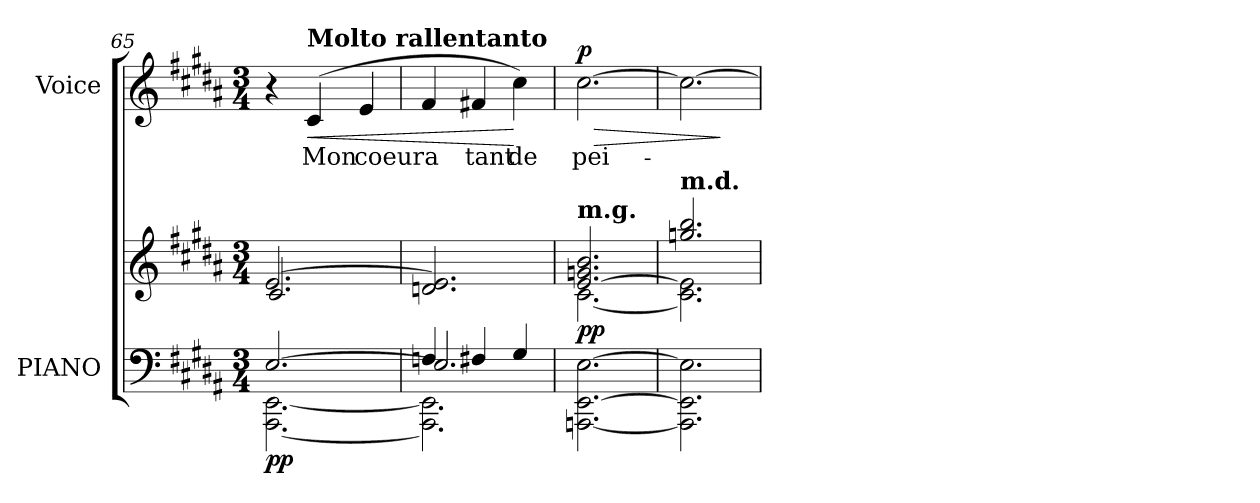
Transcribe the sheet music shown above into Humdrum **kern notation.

**kern	**kern	**dynam	**kern	**text	**dynam
*part2	*part2	*part2	*part1	*part1	*part1
*staff3	*staff2	*staff2/3	*staff1	*staff1	*staff1
*I"PIANO	*	*	*I"Voice	*	*
*I'Pno	*	*	*	*	*
*clefF4	*clefG2	*	*clefG2	*	*
*k[f#c#g#d#a#]	*k[f#c#g#d#a#]	*	*k[f#c#g#d#a#]	*	*
*M3/4	*M3/4	*	*M3/4	*	*
=65	=65	=65	=65	=65	=65
*^	*^	*	*	*	*
!	!	!	!	!LO:DY:b=2	!	!	!
!	!	!	!	!LO:DY:n=1:b	!	!	!
[2.E/	[2.AAA#\ [2.EE\	[2.e/	2.c#/	p p	4r	.	.
!	!	!	!	!	!LO:TX:a:B:t=Molto rallentanto	!	!
!	!	!	!	!	!	!LO:LY:b	!LO:HP:b
.	.	.	.	.	(4c#/	Mon	<
!	!	!	!	!	!	!LO:LY:b	!
.	.	.	.	.	4e/	coeur	.
*	*	*v	*v	*	*	*	*
!!LO:LB:g=z
=66	=66	=66	=66	=66	=66	=66
*	*^	*	*	*	*	*
!	!	!	!	!	!	!LO:LY:b	!
4Fn/	2.AAA#\] 2.EE\]	2.E/]	2.dn/ 2.e/]	.	4f#/	a	.
!	!	!	!	!	!	!LO:LY:b	!
4F#X/	.	.	.	.	4f#X/	tant	.
!	!	!	!	!	!	!LO:LY:b	!
4G#/	.	.	.	.	4cc#\)	de	[
*v	*v	*v	*	*	*	*	*
!!LO:LB:g=z
=67	=67	=67	=67	=67	=67
*	*^	*	*	*	*
!	!LO:TX:a:B:t=m.g.	!	!	!	!	!
!	!	!	!LO:DY:b	!	!LO:LY:b	!LO:HP:b
!	!	!	!	!	!	!LO:DY:n=1:b
[2.AAAn\ [2.EE\ [2.E\	[2.e/ 2.gn/ 2.b/	[2.c#\	pp	[2.cc#\	pei-	> p
=68	=68	=68	=68	=68	=68	=68
!	!LO:TX:a:B:t=m.d.	!	!	!	!	!
2.AAA\] 2.EE\] 2.E\]	2.ggn/ 2.bb/	2.c#\] 2.e\]	.	2.cc#\_	.	.
*	*v	*v	*	*	*	*
.	.	.	.	.	]
=	=	=	=	=	=
*-	*-	*-	*-	*-	*-
